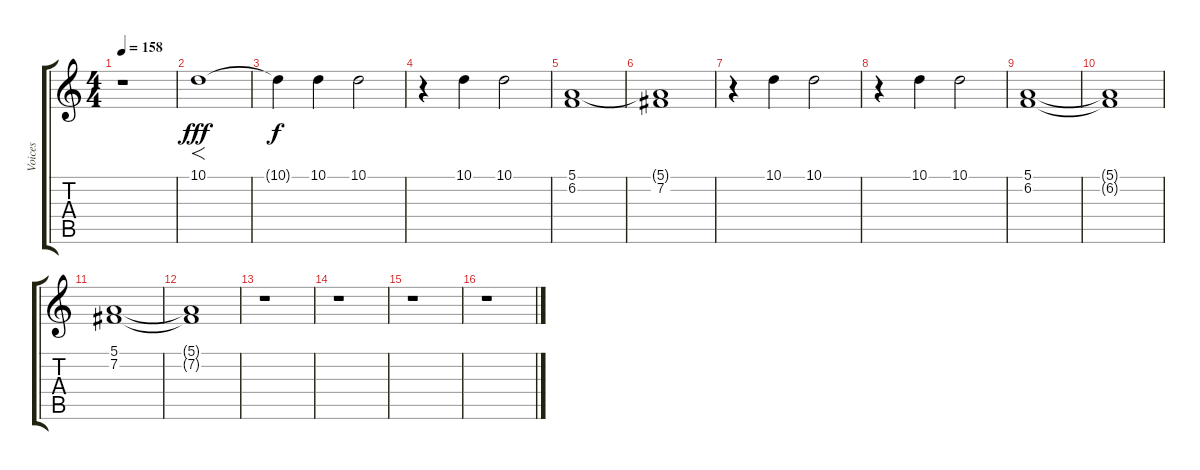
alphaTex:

\track ("Voices" "Voices") {instrument lead5charang}
\staff {score tabs}
\tuning (E4 B3 G3 D3 A2 E2) {hide}
\ts (4 4)
\tempo 158
\clef g2
\ks c
r.1{dy f} |
10.1.1{f dy fff} |
10.1{t}.4{dy f} 10.1.4 10.1.2 |
r.4 10.1.4 10.1.2 |
(5.1 6.2).1 |
(5.1{t} 7.2).1 |
r.4 10.1.4 10.1.2 |
r.4 10.1.4 10.1.2 |
(5.1 6.2).1 |
(5.1{t} 6.2{t}).1 |
(5.1 7.2).1 |
(5.1{t} 7.2{t}).1 |
r.1 |
r.1 |
r.1 |
r.1
